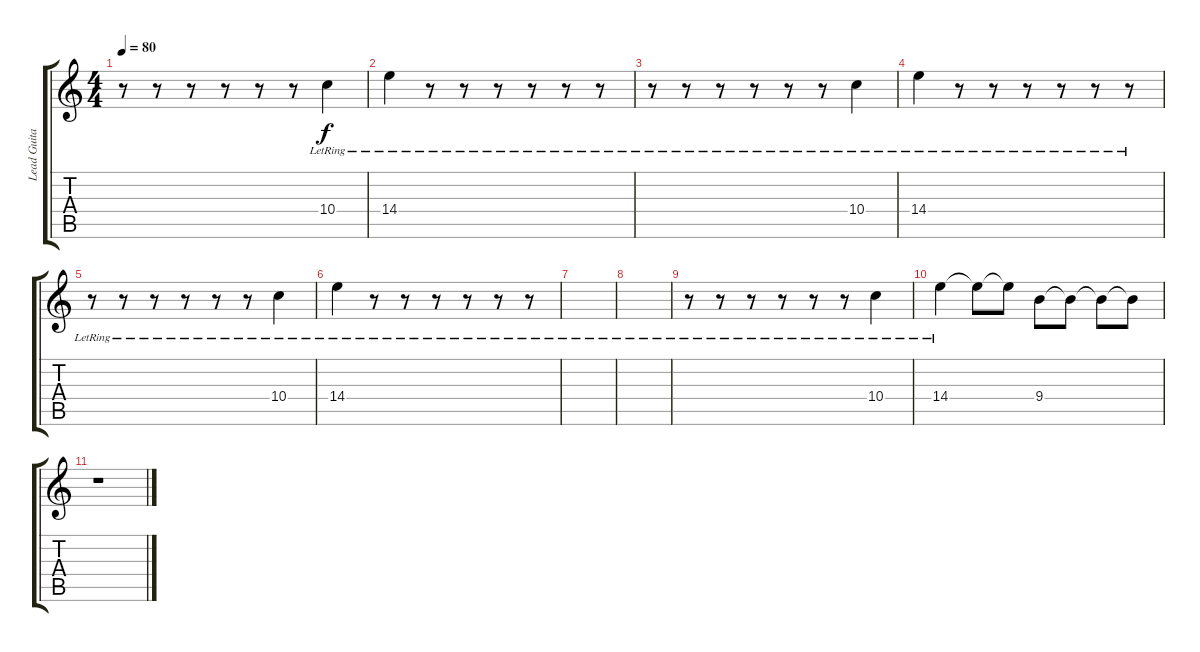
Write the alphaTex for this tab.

\track ("Lead Guitar II" "Lead Guita") {instrument electricguitarclean}
\staff {score tabs}
\tuning (E4 B3 G3 D3 A2 E2) {hide}
\ts (4 4)
\tempo 80
\clef g2
\ks c
r.8{dy f} r.8 r.8 r.8 r.8 r.8 10.4{lr}.4 |
14.4{lr}.4 r.8 r.8 r.8 r.8 r.8 r.8 |
r.8 r.8 r.8 r.8 r.8 r.8 10.4{lr}.4 |
14.4{lr}.4 r.8 r.8 r.8 r.8 r.8 r.8 |
r.8 r.8 r.8 r.8 r.8 r.8 10.4{lr}.4 |
14.4{lr}.4 r.8 r.8 r.8 r.8 r.8 r.8 |
|
|
r.8 r.8 r.8 r.8 r.8 r.8 10.4{lr}.4 |
14.4{lr}.4 14.4{t}.8 14.4{t}.8 9.4.8 9.4{t}.8 9.4{t}.8 9.4{t}.8 |
r.1
